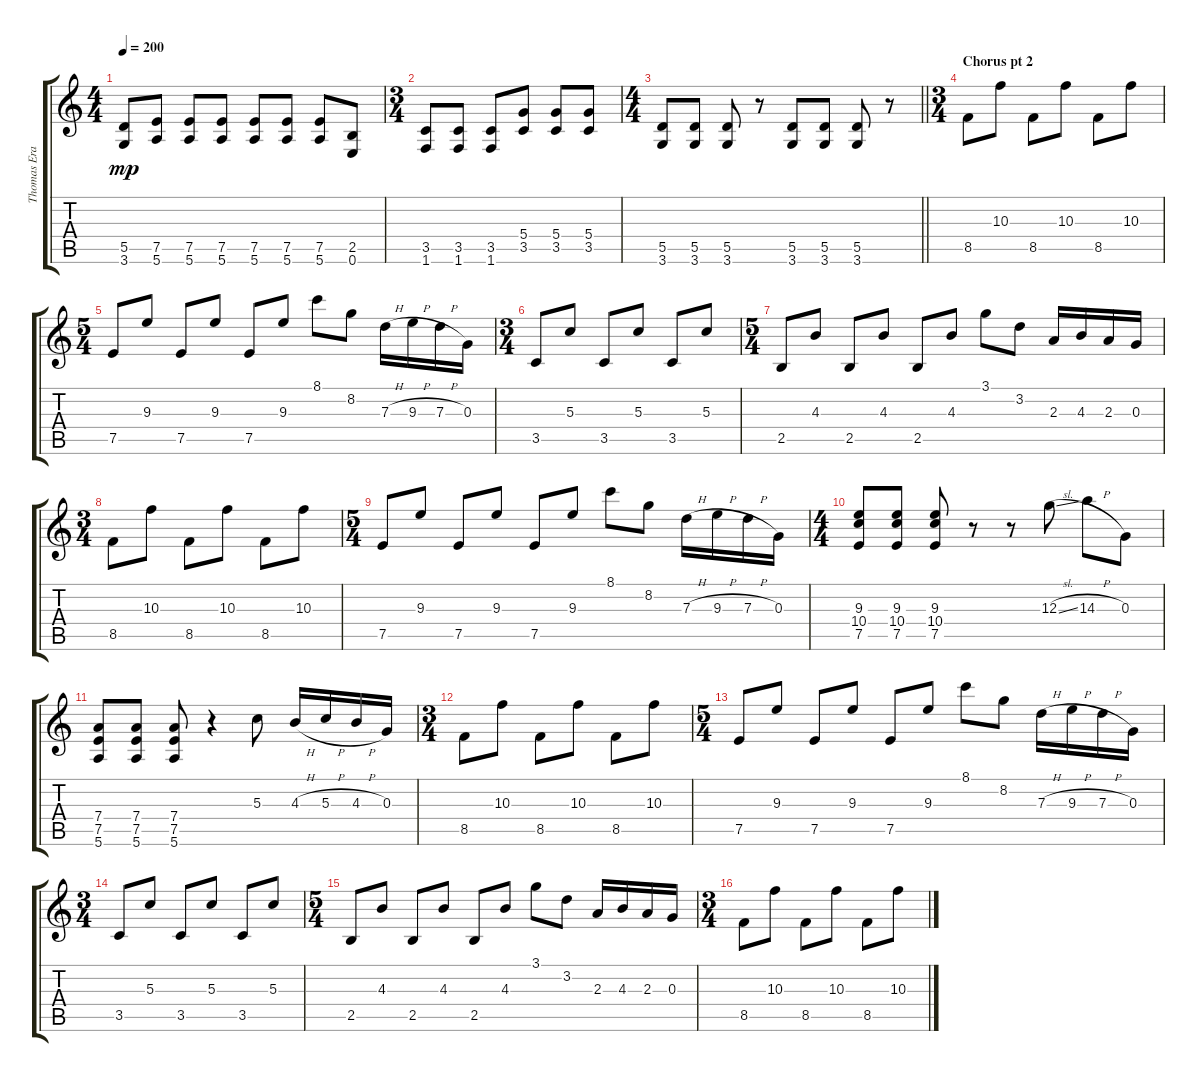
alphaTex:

\track ("Thomas Erak" "Thomas Era") {instrument distortionguitar}
\staff {score tabs}
\tuning (E4 B3 G3 D3 A2 E2) {hide}
\ts (4 4)
\tempo 200
\clef g2
\ks c
(5.5 3.6).8{dy mp} (7.5 5.6).8 (7.5 5.6).8 (7.5 5.6).8 (7.5 5.6).8 (7.5 5.6).8 (7.5 5.6).8 (2.5 0.6).8 |
\ts (3 4)
(3.5 1.6).8 (3.5 1.6).8 (3.5 1.6).8 (5.4 3.5).8 (5.4 3.5).8 (5.4 3.5).8 |
\ts (4 4)
\barLineRight lightlight
(5.5 3.6).8 (5.5 3.6).8 (5.5 3.6).8 r.8 (5.5 3.6).8 (5.5 3.6).8 (5.5 3.6).8 r.8 |
\ts (3 4)
\section ("" "Chorus pt 2")
8.5.8 10.3.8 8.5.8 10.3.8 8.5.8 10.3.8 |
\ts (5 4)
7.5.8 9.3.8 7.5.8 9.3.8 7.5.8 9.3.8 8.1.8 8.2.8 7.3{h}.16 9.3{h}.16 7.3{h}.16 0.3.16 |
\ts (3 4)
3.5.8 5.3.8 3.5.8 5.3.8 3.5.8 5.3.8 |
\ts (5 4)
2.5.8 4.3.8 2.5.8 4.3.8 2.5.8 4.3.8 3.1.8 3.2.8 2.3.16 4.3.16 2.3.16 0.3.16 |
\ts (3 4)
8.5.8 10.3.8 8.5.8 10.3.8 8.5.8 10.3.8 |
\ts (5 4)
7.5.8 9.3.8 7.5.8 9.3.8 7.5.8 9.3.8 8.1.8 8.2.8 7.3{h}.16 9.3{h}.16 7.3{h}.16 0.3.16 |
\ts (4 4)
(9.3 10.4 7.5).8 (9.3 10.4 7.5).8 (9.3 10.4 7.5).8 r.8 r.8 12.3{sl}.8 14.3{h}.8 0.3.8 |
(7.4 7.5 5.6).8 (7.4 7.5 5.6).8 (7.4 7.5 5.6).8 r.4 5.3.8 4.3{h}.16 5.3{h}.16 4.3{h}.16 0.3.16 |
\ts (3 4)
8.5.8 10.3.8 8.5.8 10.3.8 8.5.8 10.3.8 |
\ts (5 4)
7.5.8 9.3.8 7.5.8 9.3.8 7.5.8 9.3.8 8.1.8 8.2.8 7.3{h}.16 9.3{h}.16 7.3{h}.16 0.3.16 |
\ts (3 4)
3.5.8 5.3.8 3.5.8 5.3.8 3.5.8 5.3.8 |
\ts (5 4)
2.5.8 4.3.8 2.5.8 4.3.8 2.5.8 4.3.8 3.1.8 3.2.8 2.3.16 4.3.16 2.3.16 0.3.16 |
\ts (3 4)
8.5.8 10.3.8 8.5.8 10.3.8 8.5.8 10.3.8
